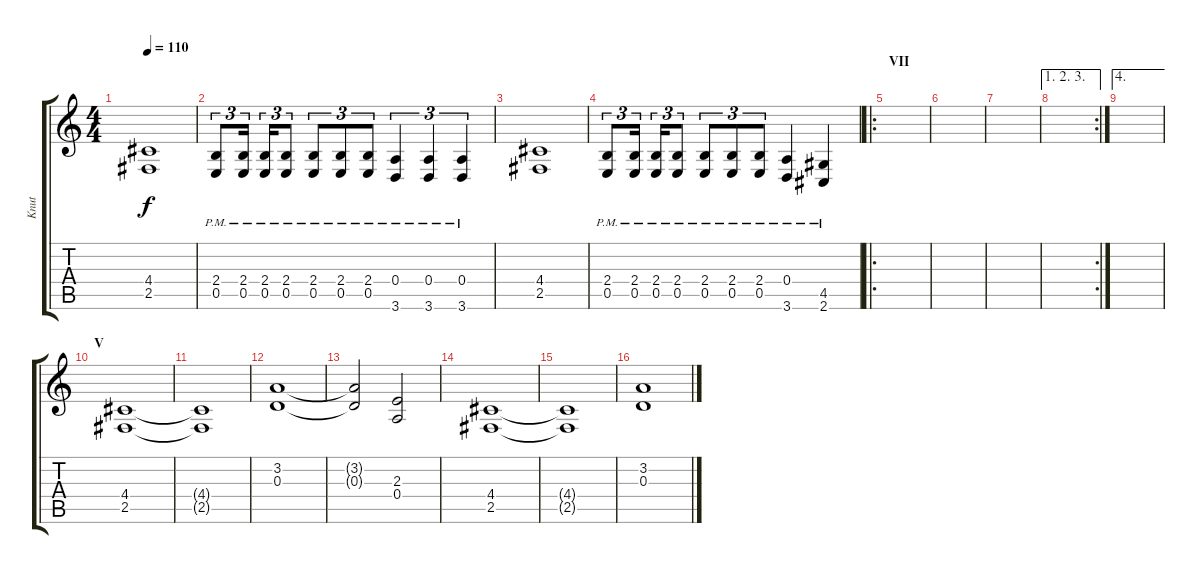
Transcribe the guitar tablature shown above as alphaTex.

\track ("Knut" "Knut") {instrument distortionguitar}
\staff {score tabs}
\tuning (B3 Gb3 D3 A2 E2 B1) {hide}
\ts (4 4)
\tempo 110
\clef g2
\ks c
(4.4 2.5).1{dy f} |
(2.4{pm} 0.5{pm}).8{tu (3 2)} (2.4{pm} 0.5{pm}).16{tu (3 2)} (2.4{pm} 0.5{pm}).16{tu (3 2)} (2.4{pm} 0.5{pm}).8{tu (3 2)} (2.4{pm} 0.5{pm}).8{tu (3 2)} (2.4{pm} 0.5{pm}).8{tu (3 2)} (2.4{pm} 0.5{pm}).8{tu (3 2)} (0.4{pm} 3.6{pm}).4{tu (3 2)} (0.4{pm} 3.6{pm}).4{tu (3 2)} (0.4{pm} 3.6{pm}).4{tu (3 2)} |
(4.4 2.5).1 |
(2.4{pm} 0.5{pm}).8{tu (3 2)} (2.4{pm} 0.5{pm}).16{tu (3 2)} (2.4{pm} 0.5{pm}).16{tu (3 2)} (2.4{pm} 0.5{pm}).8{tu (3 2)} (2.4{pm} 0.5{pm}).8{tu (3 2)} (2.4{pm} 0.5{pm}).8{tu (3 2)} (2.4{pm} 0.5{pm}).8{tu (3 2)} (0.4{pm} 3.6{pm}).4 (4.5{pm} 2.6{pm}).4 |
\ro
\section ("" "VII")
|
|
|
\ae (1 2 3)
\rc 2
|
\ae 4
|
\section ("" "V")
(4.4 2.5).1 |
(4.4{t} 2.5{t}).1 |
(3.2 0.3).1 |
(3.2{t} 0.3{t}).2 (2.3 0.4).2 |
(4.4 2.5).1 |
(4.4{t} 2.5{t}).1 |
(3.2 0.3).1
